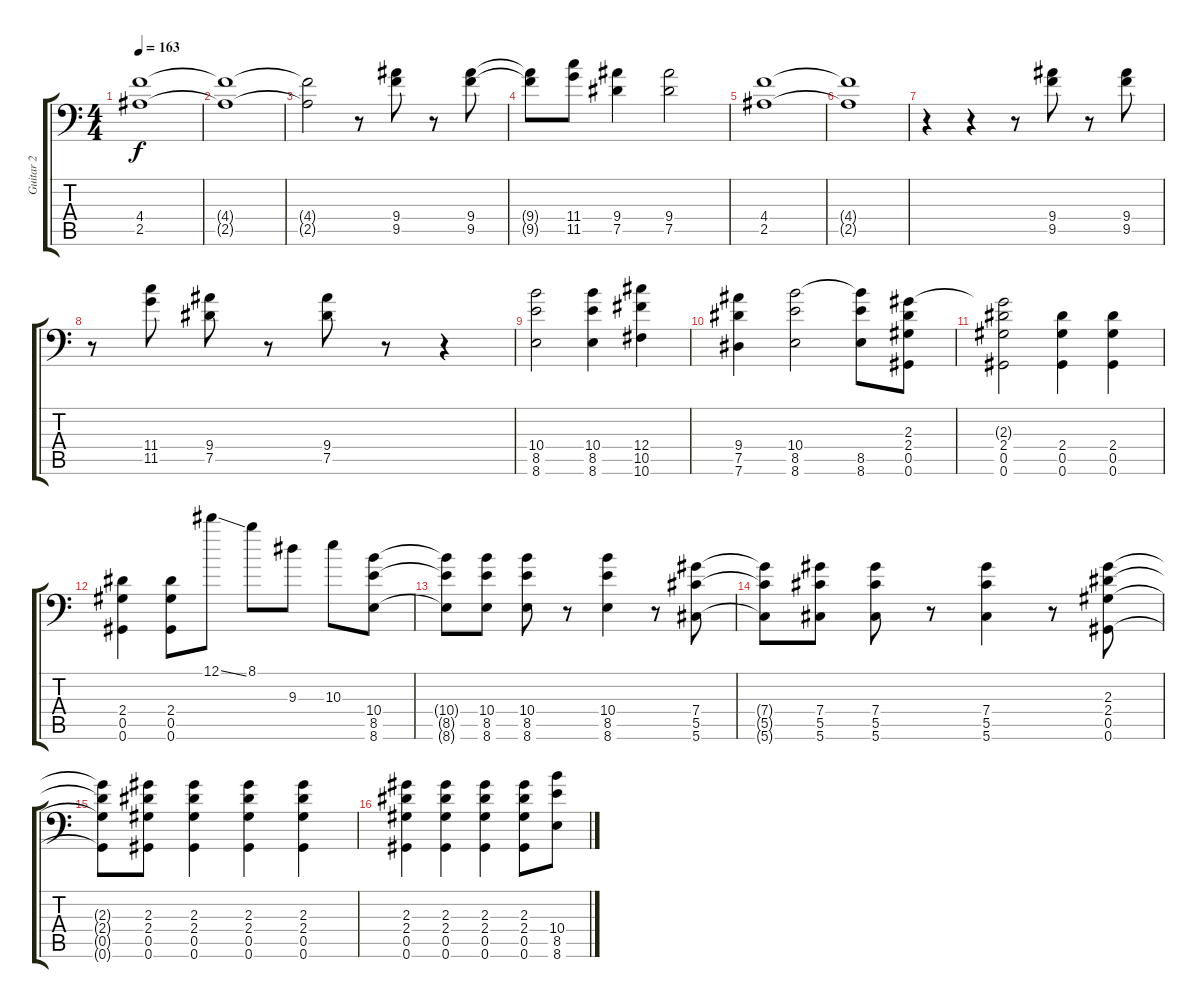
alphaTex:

\track ("Guitar 2" "Guitar 2") {instrument overdrivenguitar}
\staff {score tabs}
\tuning (Eb4 Bb3 Gb3 Db3 Ab2 Ab1) {hide}
\ts (4 4)
\tempo 163
\clef f4
\ks c
(4.4 2.5).1{dy f} |
(4.4{t} 2.5{t}).1 |
(4.4{t} 2.5{t}).2 r.8 (9.4 9.5).8 r.8 (9.4 9.5).8 |
(9.4{t} 9.5{t}).8 (11.4 11.5).8 (9.4 7.5).4 (9.4 7.5).2 |
(4.4 2.5).1 |
(4.4{t} 2.5{t}).1 |
r.4 r.4 r.8 (9.4 9.5).8 r.8 (9.4 9.5).8 |
r.8 (11.4 11.5).8 (9.4 7.5).8 r.8 (9.4 7.5).8 r.8 r.4 |
(10.4 8.5 8.6).2 (10.4 8.5 8.6).4 (12.4 10.5 10.6).4 |
(9.4 7.5 7.6).4 (10.4 8.5 8.6).2 (10.4{t} 8.5 8.6).8 (2.3 2.4 0.5 0.6).8 |
(2.3{t} 2.4 0.5 0.6).2 (2.4 0.5 0.6).4 (2.4 0.5 0.6).4 |
(2.4 0.5 0.6).4 (2.4 0.5 0.6).8 12.1{ss}.8 8.1.8 9.3.8 10.3.8 (10.4 8.5 8.6).8 |
(10.4{t} 8.5{t} 8.6{t}).8 (10.4 8.5 8.6).8 (10.4 8.5 8.6).8 r.8 (10.4 8.5 8.6).4 r.8 (7.4 5.5 5.6).8 |
(7.4{t} 5.5{t} 5.6{t}).8 (7.4 5.5 5.6).8 (7.4 5.5 5.6).8 r.8 (7.4 5.5 5.6).4 r.8 (2.3 2.4 0.5 0.6).8 |
(2.3{t} 2.4{t} 0.5{t} 0.6{t}).8 (2.3 2.4 0.5 0.6).8 (2.3 2.4 0.5 0.6).4 (2.3 2.4 0.5 0.6).4 (2.3 2.4 0.5 0.6).4 |
(2.3 2.4 0.5 0.6).4 (2.3 2.4 0.5 0.6).4 (2.3 2.4 0.5 0.6).4 (2.3 2.4 0.5 0.6).8 (10.4 8.5 8.6).8
